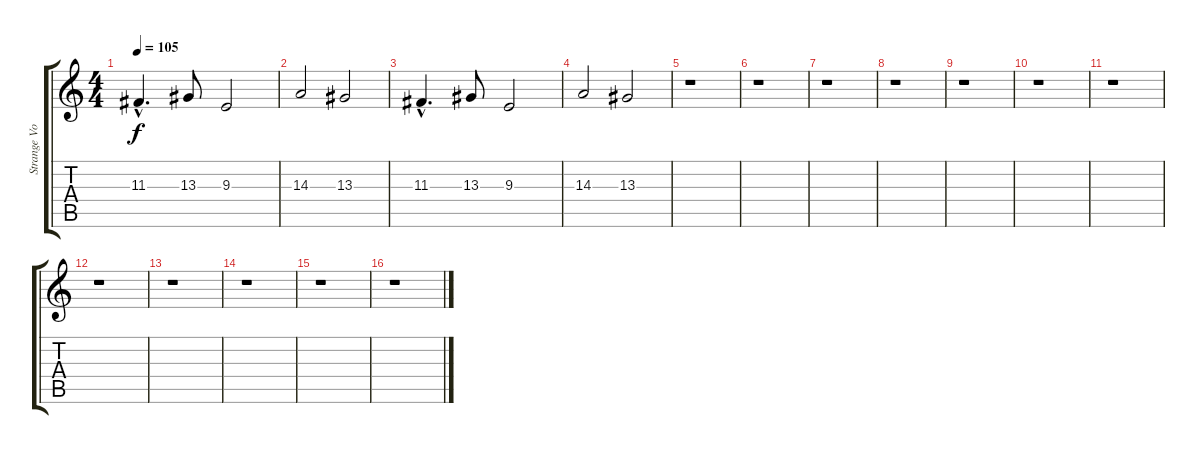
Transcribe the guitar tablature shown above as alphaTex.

\track ("Strange Voices..." "Strange Vo") {instrument choiraahs}
\staff {score tabs}
\tuning (E4 B3 G3 D3 A2 E2) {hide}
\ts (4 4)
\tempo 105
\clef g2
\ks c
11.3{hac}.4{d dy f} 13.3.8 9.3.2 |
14.3.2 13.3.2 |
11.3{hac}.4{d} 13.3.8 9.3.2 |
14.3.2 13.3.2 |
r.1 |
r.1 |
r.1 |
r.1 |
r.1 |
r.1 |
r.1 |
r.1 |
r.1 |
r.1 |
r.1 |
r.1
